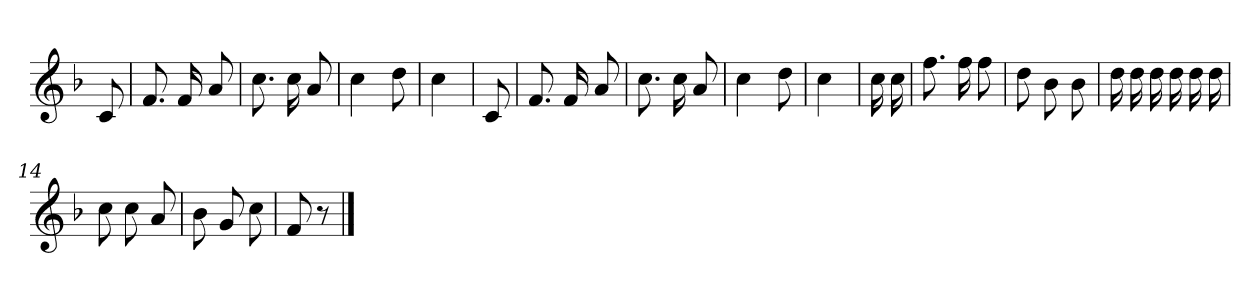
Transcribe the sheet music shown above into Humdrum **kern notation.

**kern
*part1
*staff1
*clefG2
*k[b-]
*F:
=
8c
=1
8.f
16f
8a
=2
8.cc
16cc
8a
=3
4cc
8dd
=4
4cc
=5
8c
=6
8.f
16f
8a
=7
8.cc
16cc
8a
=8
4cc
8dd
=9
4cc
=10
16cc
16cc
=11
8.ff
16ff
8ff
=12
8dd
8b-
8b-
=13
16dd
16dd
16dd
16dd
16dd
16dd
=14
8cc
8cc
8a
=15
8b-
8g
8cc
=16
8f
8r
==
*-
